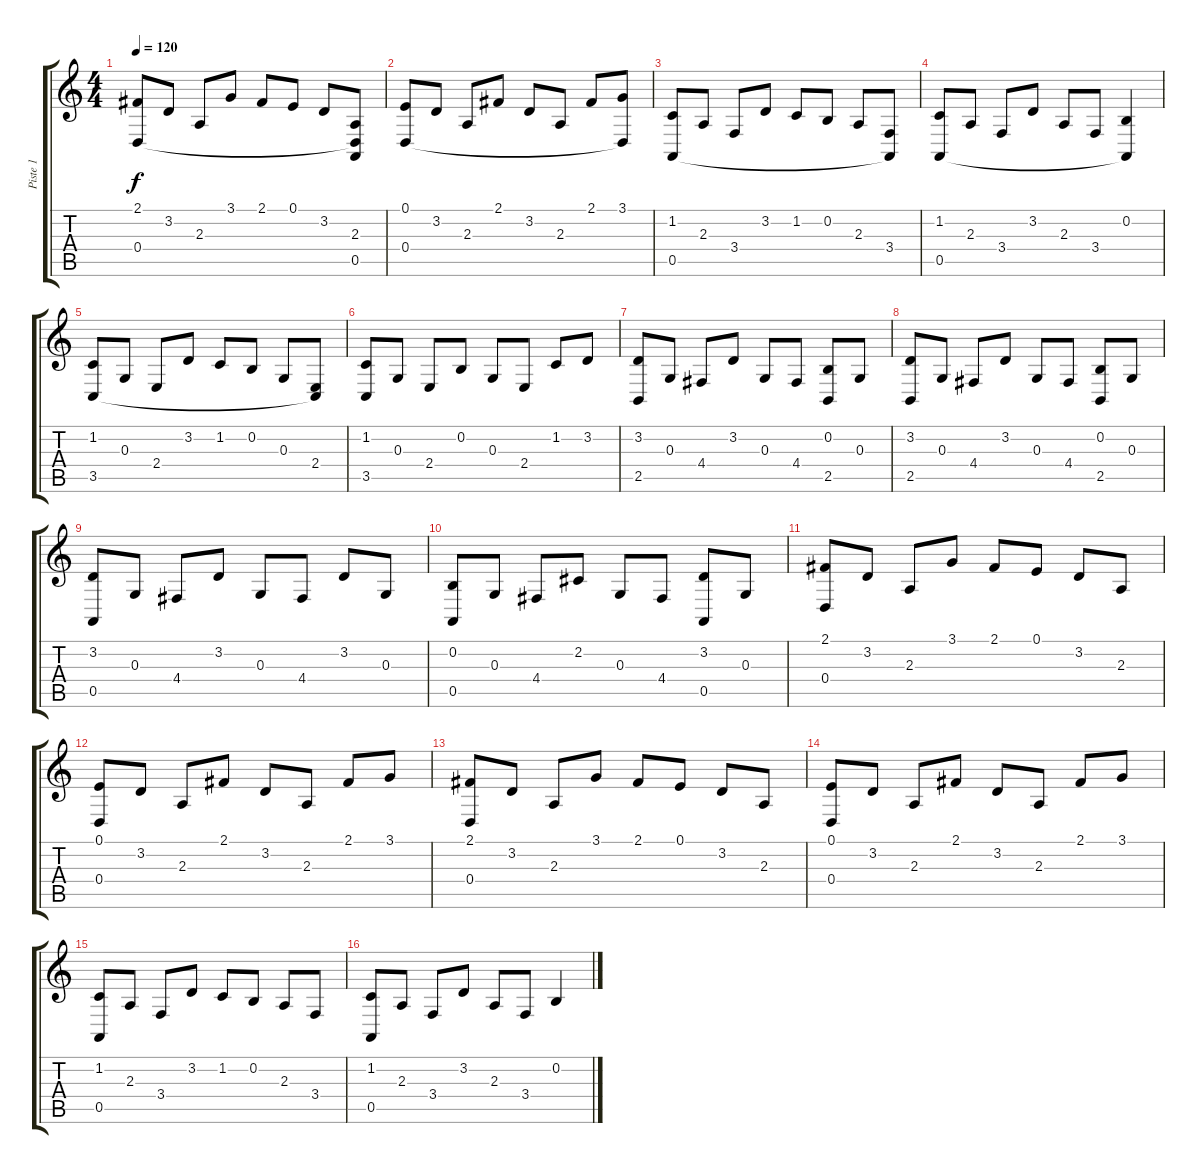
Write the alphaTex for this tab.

\track ("Piste 1" "Piste 1") {instrument acousticgrandpiano}
\staff {score tabs}
\tuning (E4 B3 G3 D3 A2 E2) {hide}
\ts (4 4)
\tempo 120
\clef g2
\ks c
(2.1 0.4).8{dy f} 3.2.8 2.3.8 3.1.8 2.1.8 0.1.8 3.2.8 (2.3 0.4{t} 0.5{t}).8 |
(0.1 0.4).8 3.2.8 2.3.8 2.1.8 3.2.8 2.3.8 2.1.8 (3.1 0.4{t}).8 |
(1.2 0.5).8 2.3.8 3.4.8 3.2.8 1.2.8 0.2.8 2.3.8 (3.4 0.5{t}).8 |
(1.2 0.5).8 2.3.8 3.4.8 3.2.8 2.3.8 3.4.8 (0.2 0.5{t}).4 |
(1.2 3.5).8 0.3.8 2.4.8 3.2.8 1.2.8 0.2.8 0.3.8 (2.4 3.5{t}).8 |
(1.2 3.5).8 0.3.8 2.4.8 0.2.8 0.3.8 2.4.8 1.2.8 3.2.8 |
(3.2 2.5).8 0.3.8 4.4.8 3.2.8 0.3.8 4.4.8 (0.2 2.5).8 0.3.8 |
(3.2 2.5).8 0.3.8 4.4.8 3.2.8 0.3.8 4.4.8 (0.2 2.5).8 0.3.8 |
(3.2 0.5).8 0.3.8 4.4.8 3.2.8 0.3.8 4.4.8 3.2.8 0.3.8 |
(0.2 0.5).8 0.3.8 4.4.8 2.2.8 0.3.8 4.4.8 (3.2 0.5).8 0.3.8 |
(2.1 0.4).8 3.2.8 2.3.8 3.1.8 2.1.8 0.1.8 3.2.8 2.3.8 |
(0.1 0.4).8 3.2.8 2.3.8 2.1.8 3.2.8 2.3.8 2.1.8 3.1.8 |
(2.1 0.4).8 3.2.8 2.3.8 3.1.8 2.1.8 0.1.8 3.2.8 2.3.8 |
(0.1 0.4).8 3.2.8 2.3.8 2.1.8 3.2.8 2.3.8 2.1.8 3.1.8 |
(1.2 0.5).8 2.3.8 3.4.8 3.2.8 1.2.8 0.2.8 2.3.8 3.4.8 |
(1.2 0.5).8 2.3.8 3.4.8 3.2.8 2.3.8 3.4.8 0.2.4
